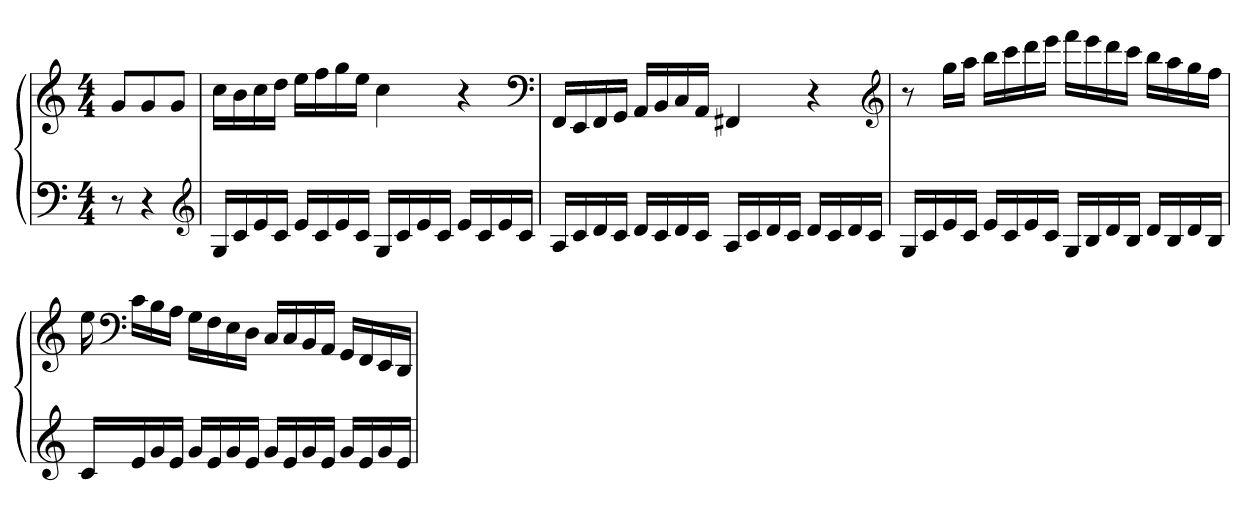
**kern	**kern
*part1	*part1
*staff2	*staff1
*clefF4	*clefG2
*k[]	*k[]
*C:	*C:
*M4/4	*M4/4
=	=
8r	8gL
4r	8g
.	8gJ
*clefG2	*
=	=
16GLL	16ccLL
16c	16b
16e	16cc
16cJJ	16ddJJ
16eLL	16eeLL
16c	16ff
16e	16gg
16cJJ	16eeJJ
16GLL	4cc
16c	.
16e	.
16cJJ	.
16eLL	4r
16c	.
16e	.
16cJJ	.
*	*clefF4
=	=
16ALL	16FFLL
16c	16EE
16d	16FF
16cJJ	16GGJJ
16dLL	16AALL
16c	16BB
16d	16C
16cJJ	16AAJJ
16ALL	4FF#X
16c	.
16d	.
16cJJ	.
16dLL	4r
16c	.
16d	.
16cJJ	.
*	*clefG2
=	=
16GLL	8r
16c	.
16e	16ggLL
16cJJ	16aaJJ
16eLL	16bbLL
16c	16ccc
16e	16ddd
16cJJ	16eeeJJ
16GLL	16fffLL
16B	16eee
16d	16ddd
16BJJ	16cccJJ
16dLL	16bbLL
16B	16aa
16d	16gg
16BJJ	16ffJJ
=	=
16cLL	16ee
*	*clefF4
16e	16cLL
16g	16B
16eJJ	16AJJ
16gLL	16GLL
16e	16F
16g	16E
16eJJ	16DJJ
16gLL	16CLL
16e	16C
16g	16BB
16eJJ	16AAJJ
16gLL	16GGLL
16e	16FF
16g	16EE
16eJJ	16DDJJ
=	=
*-	*-
